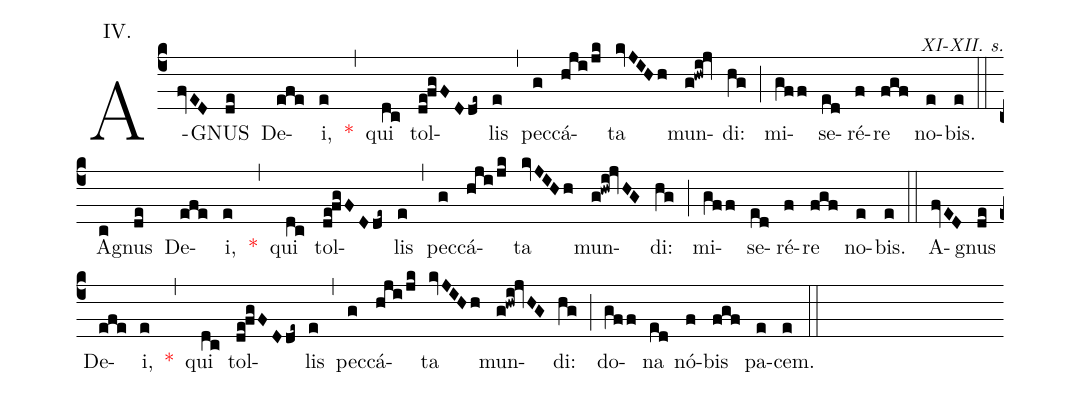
annotation:IV.;
commentary:XI-XII. s.;
office-part:Kyriale;
%%
(c4) A(fvED)GNUS(de) De(efe)i,(e) <v>\red{*}</v>(,) qui(dc) tol(de!fgFDde~)lis(e) (,) pec(g)cá(hji/jk)ta(kvJIHh) mun(g!hwi!jv)di:(hg) (;) mi(gff)se(ed)ré(f)re(fgf) no(e)bis.(e) (::)
A(c)gnus(de) De(efe)i,(e) <v>\red{*}</v>(,) qui(dc) tol(de!fgFDde~)lis(e) (,) pec(g)cá(hji/jk)ta(kvJIHh) mun(g!hwi!jvHG)di:(hg) (;) mi(gff)se(ed)ré(f)re(fgf) no(e)bis.(e) (::)
A(fvED)gnus(de) De(efe)i,(e) <v>\red{*}</v>(,) qui(dc) tol(de!fgFDde~)lis(e) (,) pec(g)cá(hji/jk)ta(kvJIHh) mun(g!hwi!jvHG)di:(hg) (;) do(gff)na(ed) nó(f)bis(fgf) pa(e)cem.(e) (::)
